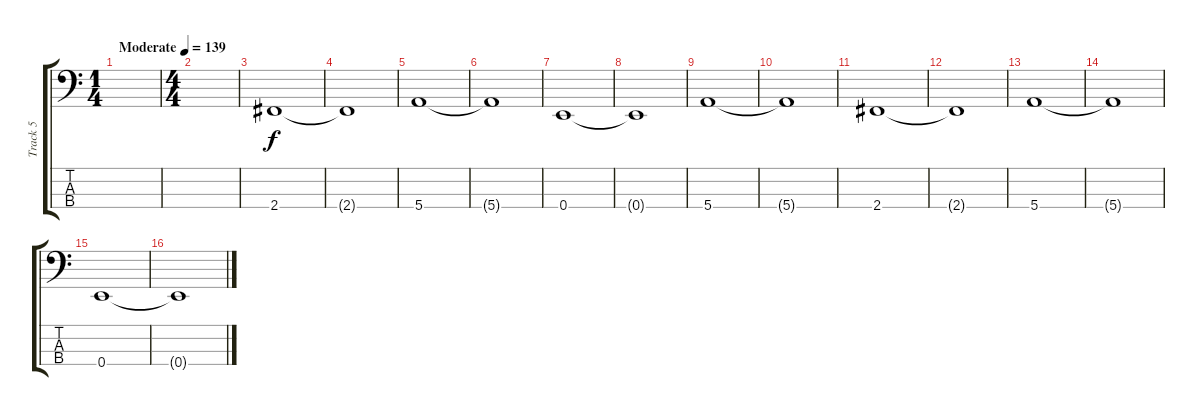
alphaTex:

\track ("Track 5" "Track 5") {instrument electricbassfinger}
\staff {score tabs}
\tuning (G2 D2 A1 E1) {hide}
\ts (1 4)
\tempo (139 "Moderate")
\clef f4
\ks c
|
\ts (4 4)
|
2.4.1 |
2.4{t}.1 |
5.4.1 |
5.4{t}.1 |
0.4.1 |
0.4{t}.1 |
5.4.1 |
5.4{t}.1 |
2.4.1 |
2.4{t}.1 |
5.4.1 |
5.4{t}.1 |
0.4.1 |
0.4{t}.1
